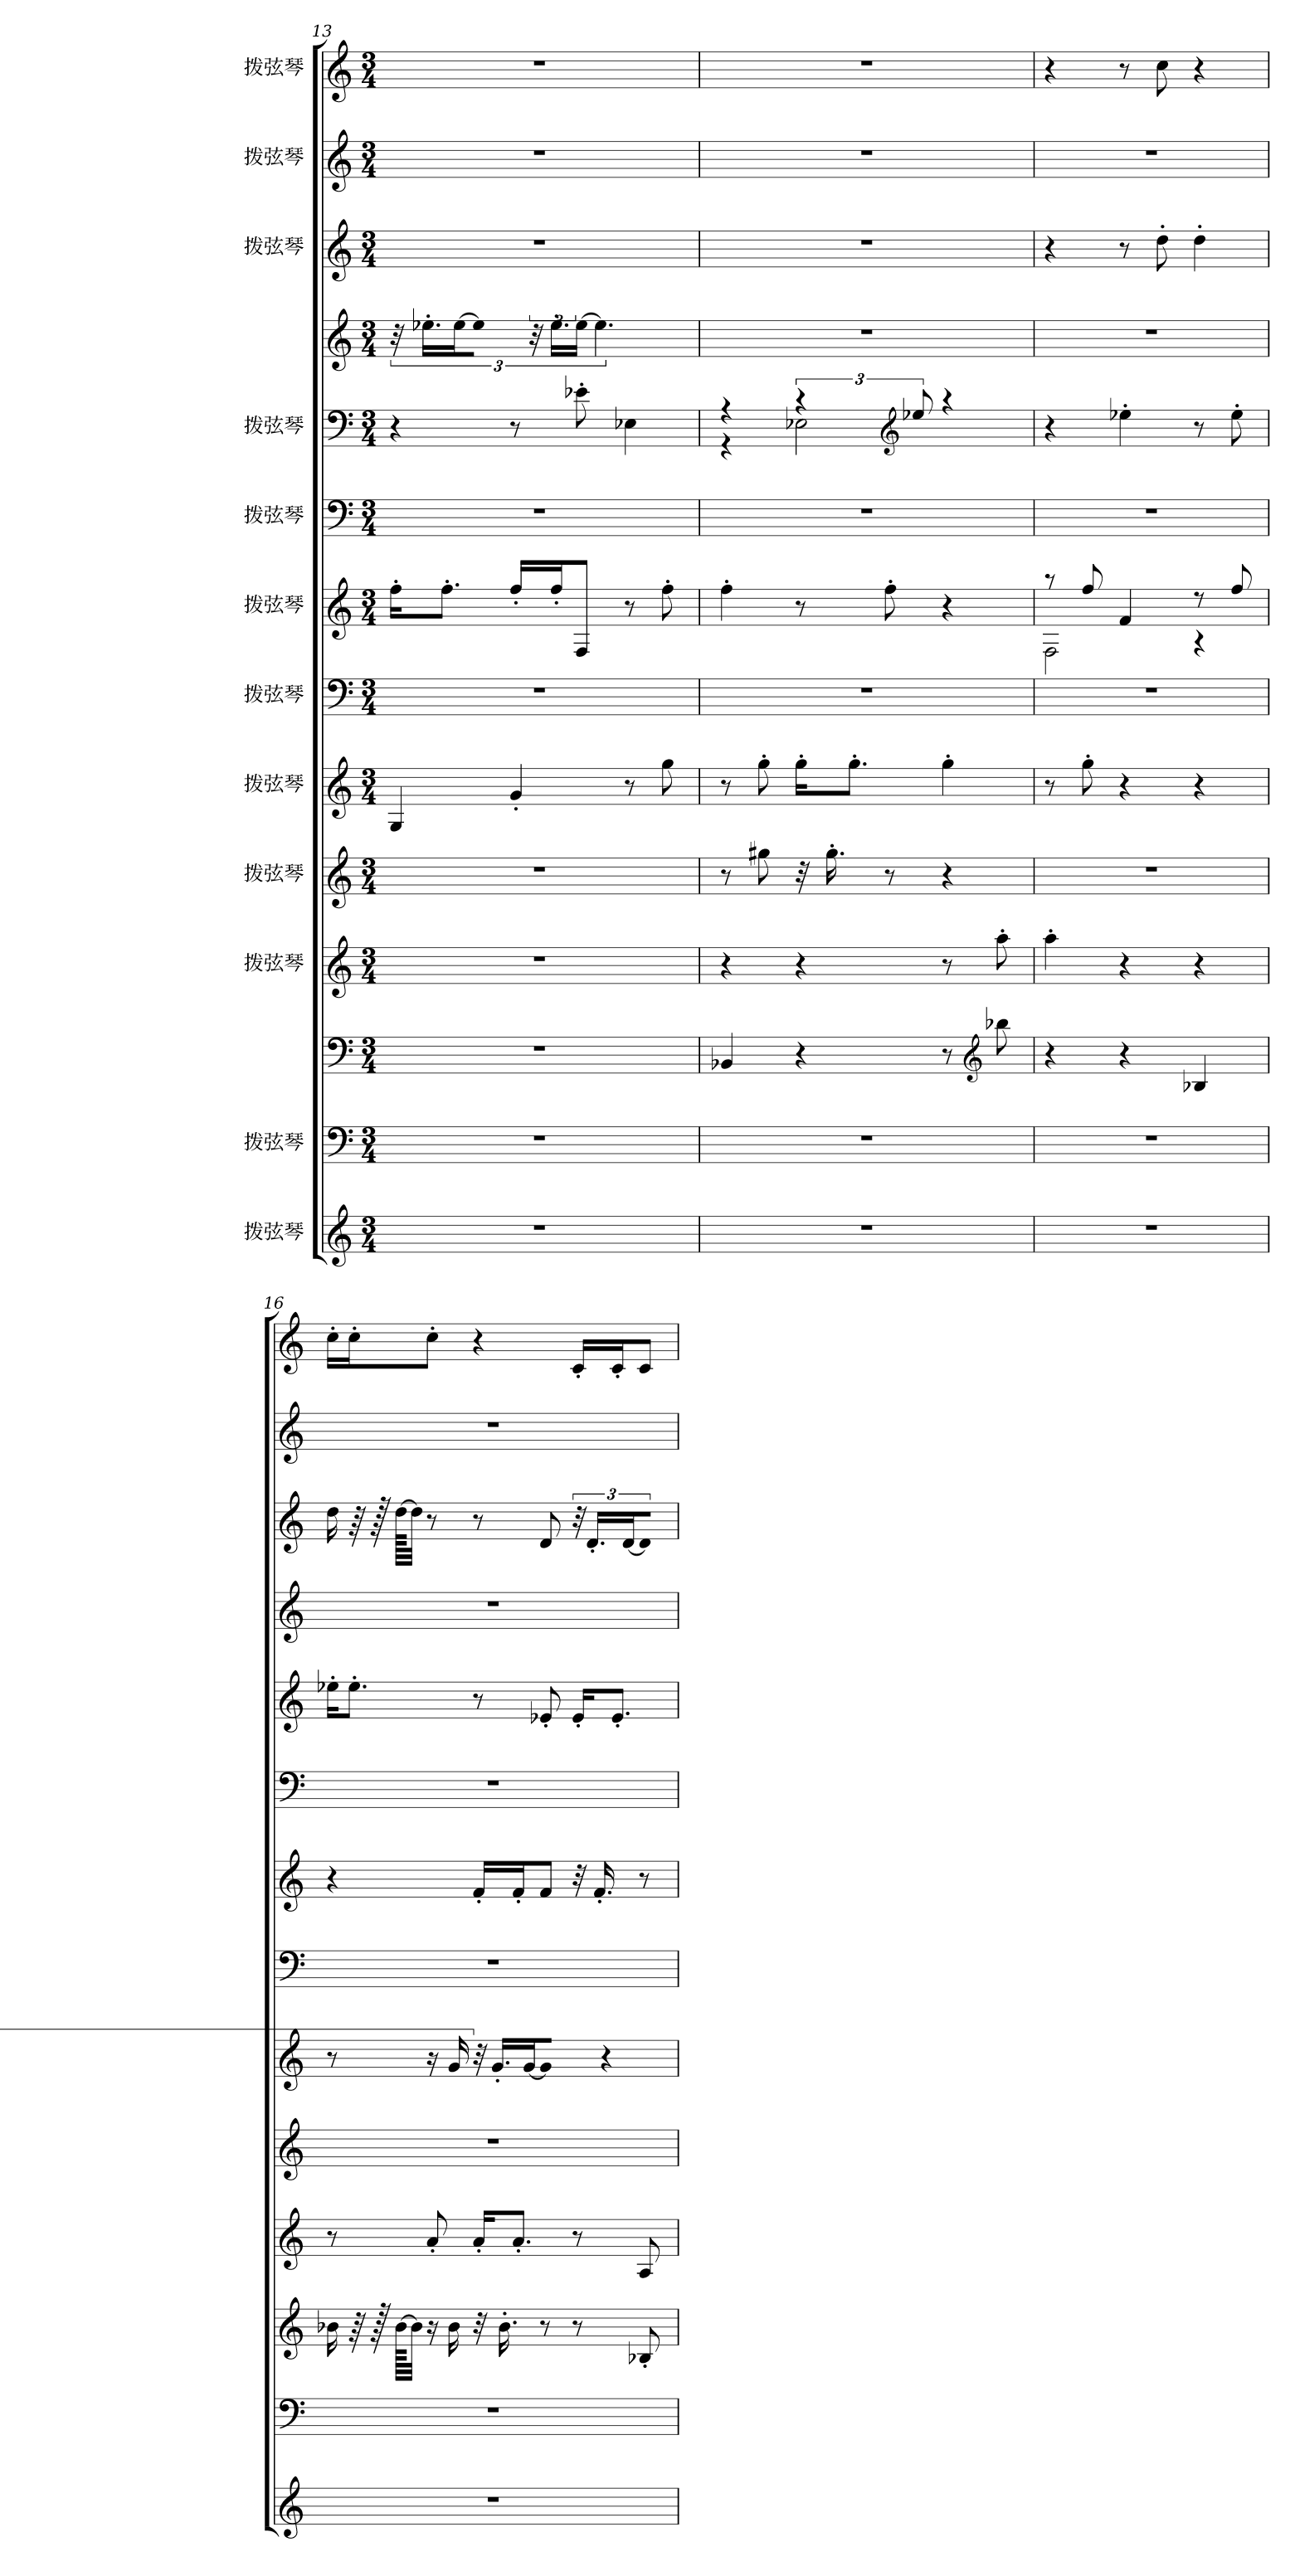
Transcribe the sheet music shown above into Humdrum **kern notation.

**kern	**kern	**kern	**kern	**kern	**kern	**kern	**kern	**kern	**kern	**kern	**kern	**kern	**kern
*part12	*part11	*part11	*part10	*part9	*part8	*part7	*part6	*part5	*part4	*part4	*part3	*part2	*part1
*staff14	*staff13	*staff12	*staff11	*staff10	*staff9	*staff8	*staff7	*staff6	*staff5	*staff4	*staff3	*staff2	*staff1
*I"拨弦琴	*I"拨弦琴	*	*I"拨弦琴	*I"拨弦琴	*I"拨弦琴	*I"拨弦琴	*I"拨弦琴	*I"拨弦琴	*I"拨弦琴	*	*I"拨弦琴	*I"拨弦琴	*I"拨弦琴
!!LO:PB:g=z
*clefG2	*clefF4	*clefF4	*clefG2	*clefG2	*clefG2	*clefF4	*clefG2	*clefF4	*clefF4	*clefG2	*clefG2	*clefG2	*clefG2
*k[]	*k[]	*k[]	*k[]	*k[]	*k[]	*k[]	*k[]	*k[]	*k[]	*k[]	*k[]	*k[]	*k[]
*M3/4	*M3/4	*M3/4	*M3/4	*M3/4	*M3/4	*M3/4	*M3/4	*M3/4	*M3/4	*M3/4	*M3/4	*M3/4	*M3/4
=13	=13	=13	=13	=13	=13	=13	=13	=13	=13	=13	=13	=13	=13
2.r	2.r	2.r	2.r	2.r	4G/	2.r	16ff'\KL	2.r	4r	48r	2.r	2.r	2.r
.	.	.	.	.	.	.	.	.	.	24.ee-X'\LL	.	.	.
.	.	.	.	.	.	.	8.ff'\J	.	.	.	.	.	.
.	.	.	.	.	.	.	.	.	.	[24ee-\J	.	.	.
.	.	.	.	.	.	.	.	.	.	8ee-\J]	.	.	.
.	.	.	.	.	4g'/	.	16ff'/LL	.	8r	48r	.	.	.
.	.	.	.	.	.	.	.	.	.	24.ee-'\LL	.	.	.
.	.	.	.	.	.	.	16ff'/J	.	.	.	.	.	.
.	.	.	.	.	.	.	.	.	.	[24ee-\JJ	.	.	.
.	.	.	.	.	.	.	8F/J	.	8e-X'\	4.ee-\]	.	.	.
.	.	.	.	.	8r	.	8r	.	4E-X\	.	.	.	.
.	.	.	.	.	8gg\	.	8ff'\	.	.	.	.	.	.
=14	=14	=14	=14	=14	=14	=14	=14	=14	=14	=14	=14	=14	=14
*	*	*	*	*	*	*	*	*	*^	*	*	*	*
2.r	2.r	4BB-X/	4r	8r	8r	2.r	4ff'\	2.r	4r	4r	2.r	2.r	2.r	2.r
.	.	.	.	8gg#X\	8gg'\	.	.	.	.	.	.	.	.	.
.	.	4r	4r	32r	16gg'\KL	.	8r	.	6r	2E-X\	.	.	.	.
.	.	.	.	16.gg#'\	.	.	.	.	.	.	.	.	.	.
.	.	.	.	.	8.gg'\J	.	.	.	.	.	.	.	.	.
.	.	.	.	8r	.	.	8ff'\	.	.	.	.	.	.	.
*	*	*	*	*	*	*	*	*	*clefG2	*	*	*	*	*
.	.	.	.	.	.	.	.	.	12ee-X/	.	.	.	.	.
.	.	8r	8r	4r	4gg'\	.	4r	.	4r	.	.	.	.	.
*	*	*clefG2	*	*	*	*	*	*	*	*	*	*	*	*
.	.	8bb-X\	8aa'\	.	.	.	.	.	.	.	.	.	.	.
*	*	*	*	*	*	*	*	*	*v	*v	*	*	*	*
=15	=15	=15	=15	=15	=15	=15	=15	=15	=15	=15	=15	=15	=15
*	*	*	*	*	*	*	*^	*	*	*	*	*	*
2.r	2.r	4r	4aa'\	2.r	8r	2.r	8r	2F\	2.r	4r	2.r	4r	2.r	4r
.	.	.	.	.	8gg'\	.	8ff/	.	.	.	.	.	.	.
.	.	4r	4r	.	4r	.	4f/	.	.	4ee-X'\	.	8r	.	8r
.	.	.	.	.	.	.	.	.	.	.	.	8dd'\	.	8cc\
.	.	4B-X/	4r	.	4r	.	8r	4r	.	8r	.	4dd'\	.	4r
.	.	.	.	.	.	.	8ff/	.	.	8ee-'\	.	.	.	.
*	*	*	*	*	*	*	*v	*v	*	*	*	*	*	*
!!LO:PB:g=z
=16	=16	=16	=16	=16	=16	=16	=16	=16	=16	=16	=16	=16	=16
2.r	2.r	16b-X\	8r	2.r	8r	2.r	4r	2.r	16ee-X'\KL	2.r	16dd\	2.r	16cc'\LL
.	.	64r	.	.	.	.	.	.	8.ee-'\J	.	64r	.	16cc'\J
.	.	128r	.	.	.	.	.	.	.	.	128r	.	.
.	.	[128b-\KKLLL	.	.	.	.	.	.	.	.	[128dd\KKLLL	.	.
.	.	32b-\JJJ]	.	.	.	.	.	.	.	.	32dd\JJJ]	.	.
.	.	16r	8a'/	.	16r	.	.	.	.	.	8r	.	8cc'\J
.	.	16b-\	.	.	16g/	.	.	.	.	.	.	.	.
.	.	32r	16a'/KL	.	48r	.	16f'/LL	.	8r	.	8r	.	4r
.	.	.	.	.	24.g'/LL	.	.	.	.	.	.	.	.
.	.	16.b-'\	.	.	.	.	.	.	.	.	.	.	.
.	.	.	8.a'/J	.	.	.	16f'/J	.	.	.	.	.	.
.	.	.	.	.	[24g/J	.	.	.	.	.	.	.	.
.	.	8r	.	.	8g/J]	.	8f/J	.	8e-X'/	.	8d/	.	.
.	.	8r	8r	.	4r	.	32r	.	16e-'/KL	.	48r	.	16c'/LL
.	.	.	.	.	.	.	.	.	.	.	24.d'/LL	.	.
.	.	.	.	.	.	.	16.f'/	.	.	.	.	.	.
.	.	.	.	.	.	.	.	.	8.e-'/J	.	.	.	16c'/J
.	.	.	.	.	.	.	.	.	.	.	[24d/J	.	.
.	.	8B-X'/	8A/	.	.	.	8r	.	.	.	8d/J]	.	8c/J
=	=	=	=	=	=	=	=	=	=	=	=	=	=
*-	*-	*-	*-	*-	*-	*-	*-	*-	*-	*-	*-	*-	*-
